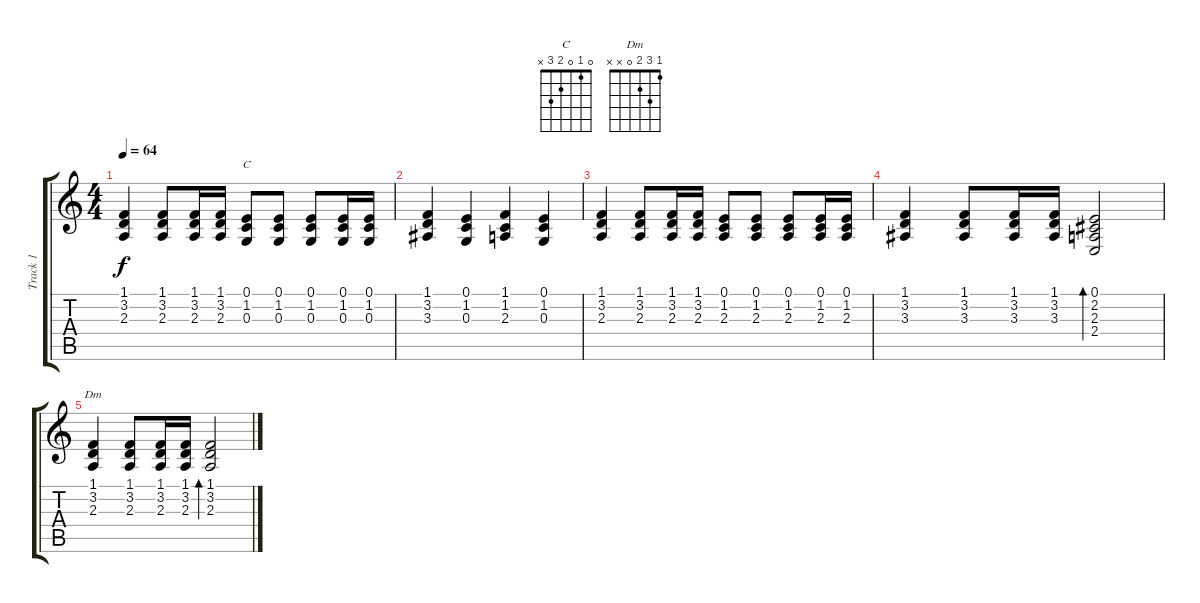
\track ("Track 1" "Track 1") {instrument brightacousticpiano}
\staff {score tabs}
\tuning (E4 B3 G3 D3 A2 E2) {hide}
\chord ("C" 0 1 0 2 3 x)
\chord ("Dm" 1 3 2 0 x x)
\ts (4 4)
\tempo 64
\clef g2
\ks c
(1.1 3.2 2.3).4{dy f} (1.1 3.2 2.3).8 (1.1 3.2 2.3).16 (1.1 3.2 2.3).16 (0.1 1.2 0.3).8{ch "C"} (0.1 1.2 0.3).8 (0.1 1.2 0.3).8 (0.1 1.2 0.3).16 (0.1 1.2 0.3).16 |
(1.1 3.2 3.3).4 (0.1 1.2 0.3).4 (1.1 1.2 2.3).4 (0.1 1.2 0.3).4 |
(1.1 3.2 2.3).4 (1.1 3.2 2.3).8 (1.1 3.2 2.3).16 (1.1 3.2 2.3).16 (0.1 1.2 2.3).8 (0.1 1.2 2.3).8 (0.1 1.2 2.3).8 (0.1 1.2 2.3).16 (0.1 1.2 2.3).16 |
(1.1 3.2 3.3).4 (1.1 3.2 3.3).8 (1.1 3.2 3.3).16 (1.1 3.2 3.3).16 (0.1 2.2 2.3 2.4).2{bd 480} |
(1.1 3.2 2.3).4{ch "Dm"} (1.1 3.2 2.3).8 (1.1 3.2 2.3).16 (1.1 3.2 2.3).16 (1.1 3.2 2.3).2{bd 480}
